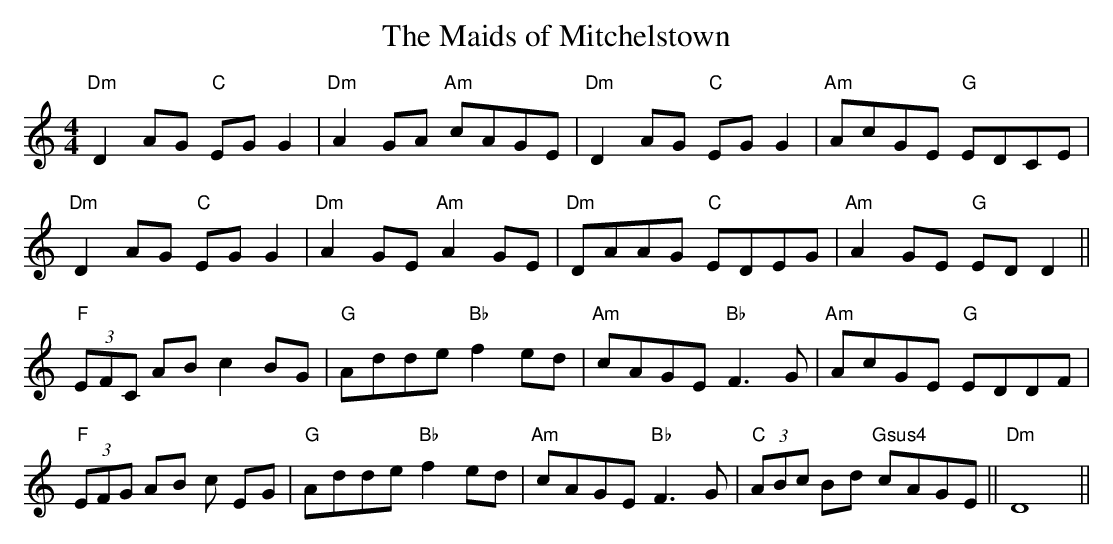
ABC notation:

X:1
T:The Maids of Mitchelstown
M:4/4
L:1/8
K:Ddor
"Dm" D2 AG "C" EG G2 | "Dm" A2 GA "Am" cAGE |"Dm" D2 AG "C" EG G2 | "Am" AcGE "G" EDCE |
"Dm" D2 AG "C" EG G2 | "Dm" A2 GE "Am" A2 GE |"Dm" DAAG "C" EDEG | "Am" A2 GE "G" ED D2 ||
"F" (3EFC AB c2 BG | "G" Adde "Bb"f2 ed |"Am" cAGE "Bb" F3 G | "Am" AcGE "G" EDDF |
"F" (3EFG AB c EG | "G" Adde "Bb" f2 ed |"Am" cAGE "Bb" F3 G | "C" (3ABc Bd "Gsus4" cAGE || "Dm" D8 ||
